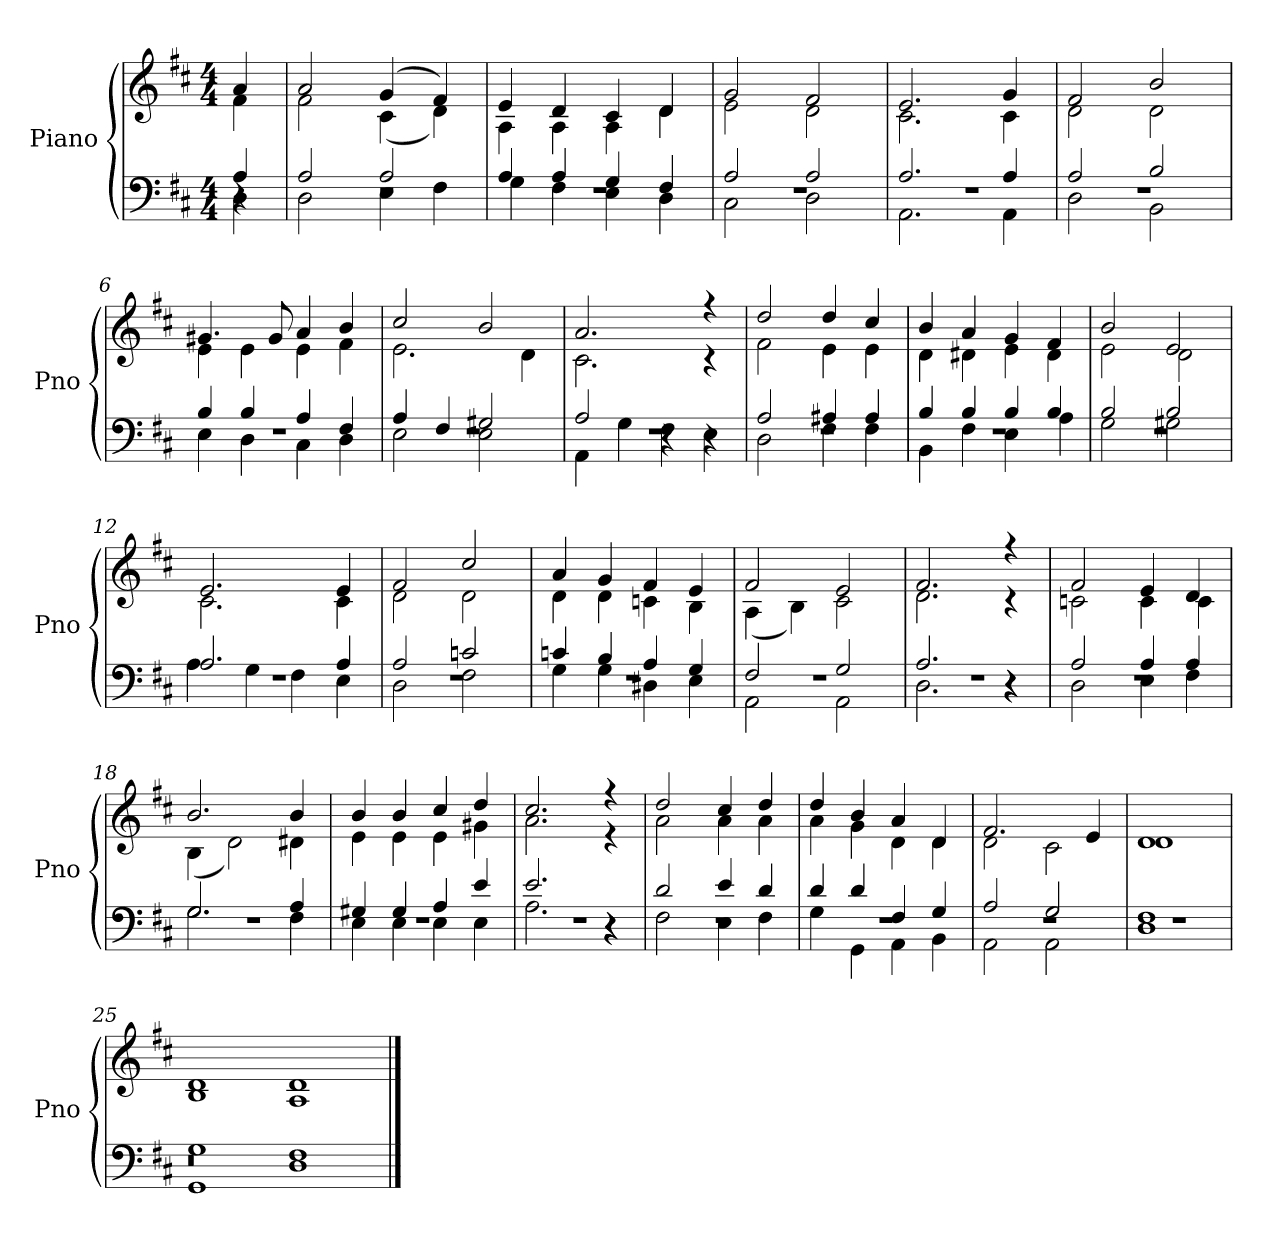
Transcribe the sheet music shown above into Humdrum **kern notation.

**kern	**kern
*part1	*part1
*staff2	*staff1
*I"Piano	*
*I'Pno	*
*clefF4	*clefG2
*k[f#c#]	*k[f#c#]
*D:	*D:
*M4/4	*M4/4
=	=
*^	*^
*	*^	*	*
4r	4A/	4D\	4a/	4f#\
=1	=1	=1	=1	=1
1r	2A/	2D\	2a/	2f#\
.	2A/	4E\	(4g/	(4c#\
.	.	4F#\	4f#/)	4d\)
=2	=2	=2	=2	=2
1r	4A/	4G\	4e/	4A\
.	4A/	4F#\	4d/	4A\
.	4G/	4E\	4c#/	4A\
.	4F#/	4D\	4d/	4d\
=3	=3	=3	=3	=3
1r	2A/	2C#\	2g/	2e\
.	2A/	2D\	2f#/	2d\
=4	=4	=4	=4	=4
1r	2.A/	2.AA\	2.e/	2.c#\
.	4A/	4AA\	4g/	4c#\
=5	=5	=5	=5	=5
1r	2A/	2D\	2f#/	2d\
.	2B/	2BB\	2b/	2d\
=6	=6	=6	=6	=6
1r	4B/	4E\	4.g#X/	4e\
.	4B/	4D\	.	4e\
.	.	.	8g#/	.
.	4A/	4C#\	4a/	4e\
.	4F#/	4D\	4b/	4f#\
=7	=7	=7	=7	=7
1r	4A/	2E\	2cc#/	2.e\
.	4F#/	.	.	.
.	2G#X/	2E\	2b/	.
.	.	.	.	4d\
!!LO:LB:g=z	!!
=8	=8	=8	=8	=8
1r	2A/	4AA\	2.a/	2.c#\
.	.	4G\	.	.
.	4r	4F#\	.	.
.	4r	4E\	4r	4r
=9	=9	=9	=9	=9
1r	2A/	2D\	2dd/	2f#\
.	4A#X/	4F#\	4dd/	4e\
.	4A#/	4F#\	4cc#/	4e\
=10	=10	=10	=10	=10
1r	4B/	4BB\	4b/	4d\
.	4B/	4F#\	4a/	4d#X\
.	4B/	4E\	4g/	4e\
.	4B/	4A\	4f#/	4d#\
=11	=11	=11	=11	=11
1r	2B/	2G\	2b/	2e\
.	2B/	2G#X\	2e/	2d\
=12	=12	=12	=12	=12
1r	2.A/	4A\	2.e/	2.c#\
.	.	4G\	.	.
.	.	4F#\	.	.
.	4A/	4E\	4e/	4c#\
=13	=13	=13	=13	=13
1r	2A/	2D\	2f#/	2d\
.	2cn/	2F#\	2cc#/	2d\
!!LO:LB:g=z	!!
=14	=14	=14	=14	=14
1r	4cn/	4G\	4a/	4d\
.	4B/	4G\	4g/	4d\
.	4A/	4D#X\	4f#/	4cn\
.	4G/	4E\	4e/	4B\
=15	=15	=15	=15	=15
1r	2F#/	2AA\	2f#/	(4A\
.	.	.	.	4B\)
.	2G/	2AA\	2e/	2c#\
=16	=16	=16	=16	=16
1r	2.A/	2.D\	2.f#/	2.d\
.	4r	4r	4r	4r
=17	=17	=17	=17	=17
1r	2A/	2D\	2f#/	2cn\
.	4A/	4E\	4e/	4c\
.	4A/	4F#\	4d/	4c\
=18	=18	=18	=18	=18
1r	2.G/	2.G\	2.b/	(4B\
.	.	.	.	2d\)
.	4A/	4F#\	4b/	4d#X\
=19	=19	=19	=19	=19
1r	4G#X/	4E\	4b/	4e\
.	4G#/	4E\	4b/	4e\
.	4A/	4E\	4cc#/	4e\
.	4e/	4E\	4dd/	4g#X\
=20	=20	=20	=20	=20
1r	2.e/	2.A\	2.cc#/	2.a\
.	4r	4r	4r	4r
!!LO:LB:g=z	!!
=21	=21	=21	=21	=21
1r	2d/	2F#\	2dd/	2a\
.	4e/	4E\	4cc#/	4a\
.	4d/	4F#\	4dd/	4a\
=22	=22	=22	=22	=22
1r	4d/	4G\	4dd/	4a\
.	4d/	4GG\	4b/	4g\
.	4F#/	4AA\	4a/	4d\
.	4G/	4BB\	4d/	4d\
=23	=23	=23	=23	=23
1r	2A/	2AA\	2.f#/	2d\
.	2G/	2AA\	.	2c#\
.	.	.	4e/	.
=24	=24	=24	=24	=24
1r	1F#	1D	1d	1d
=25	=25	=25	=25	=25
0r	1G	1GG	1d	1B
.	1F#	1D	1d	1A
*v	*v	*v	*	*
*	*v	*v
==	==
*-	*-
